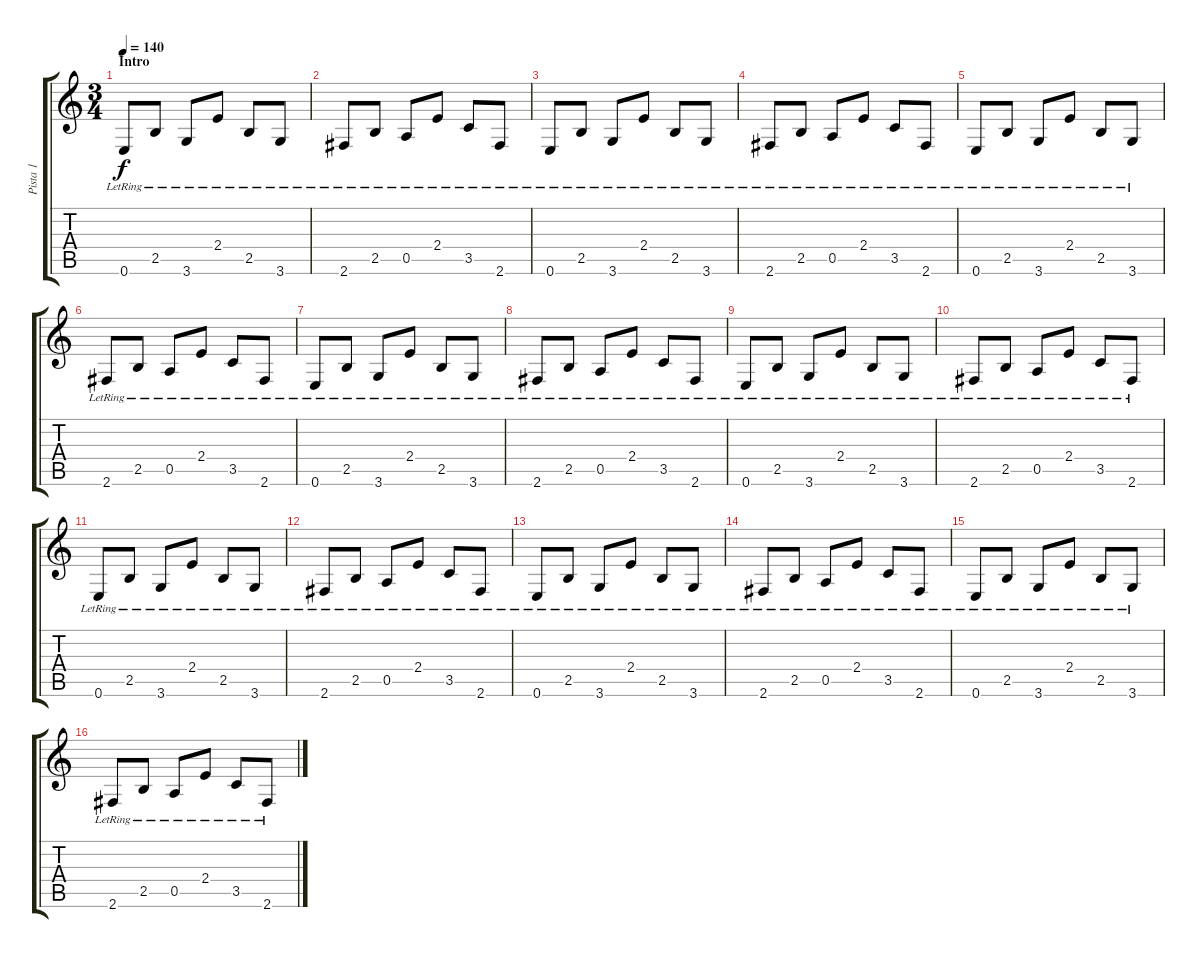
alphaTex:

\track ("Pista 1" "Pista 1") {instrument distortionguitar}
\staff {score tabs}
\tuning (E4 B3 G3 D3 A2 E2) {hide}
\ts (3 4)
\section ("" "Intro")
\tempo 140
\clef g2
\ks c
0.6{lr}.8{dy f instrument distortionguitar} 2.5{lr}.8 3.6{lr}.8 2.4{lr}.8 2.5{lr}.8 3.6{lr}.8 |
2.6{lr}.8 2.5{lr}.8 0.5{lr}.8 2.4{lr}.8 3.5{lr}.8 2.6{lr}.8 |
0.6{lr}.8 2.5{lr}.8 3.6{lr}.8 2.4{lr}.8 2.5{lr}.8 3.6{lr}.8 |
2.6{lr}.8 2.5{lr}.8 0.5{lr}.8 2.4{lr}.8 3.5{lr}.8 2.6{lr}.8 |
0.6{lr}.8 2.5{lr}.8 3.6{lr}.8 2.4{lr}.8 2.5{lr}.8 3.6{lr}.8 |
2.6{lr}.8 2.5{lr}.8 0.5{lr}.8 2.4{lr}.8 3.5{lr}.8 2.6{lr}.8 |
0.6{lr}.8 2.5{lr}.8 3.6{lr}.8 2.4{lr}.8 2.5{lr}.8 3.6{lr}.8 |
2.6{lr}.8 2.5{lr}.8 0.5{lr}.8 2.4{lr}.8 3.5{lr}.8 2.6{lr}.8 |
0.6{lr}.8 2.5{lr}.8 3.6{lr}.8 2.4{lr}.8 2.5{lr}.8 3.6{lr}.8 |
2.6{lr}.8 2.5{lr}.8 0.5{lr}.8 2.4{lr}.8 3.5{lr}.8 2.6{lr}.8 |
0.6{lr}.8 2.5{lr}.8 3.6{lr}.8 2.4{lr}.8 2.5{lr}.8 3.6{lr}.8 |
2.6{lr}.8 2.5{lr}.8 0.5{lr}.8 2.4{lr}.8 3.5{lr}.8 2.6{lr}.8 |
0.6{lr}.8 2.5{lr}.8 3.6{lr}.8 2.4{lr}.8 2.5{lr}.8 3.6{lr}.8 |
2.6{lr}.8 2.5{lr}.8 0.5{lr}.8 2.4{lr}.8 3.5{lr}.8 2.6{lr}.8 |
0.6{lr}.8 2.5{lr}.8 3.6{lr}.8 2.4{lr}.8 2.5{lr}.8 3.6{lr}.8 |
2.6{lr}.8 2.5{lr}.8 0.5{lr}.8 2.4{lr}.8 3.5{lr}.8 2.6{lr}.8
